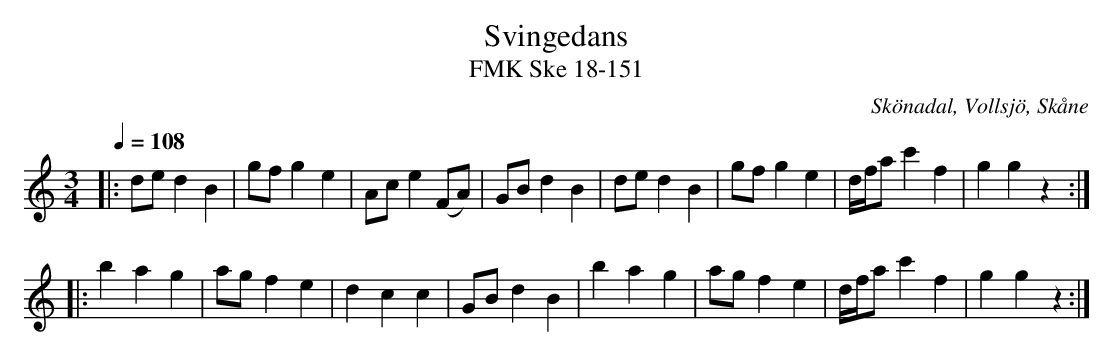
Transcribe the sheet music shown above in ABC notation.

X:1
T:Svingedans
T:FMK Ske 18-151
O:Skönadal, Vollsjö, Skåne
M:3/4
L:1/8
Q:1/4=108
K:C
|: de d2 B2 | gf g2 e2 | Ac e2 (FA) | GB d2 B2 | de d2 B2 | gf g2 e2 | d/f/a c'2 f2 | g2 g2 z2 :|
|: b2 a2 g2 | ag f2 e2 | d2 c2 c2 | GB d2 B2 | b2 a2 g2 | ag f2 e2 | d/f/a c'2 f2 | g2 g2 z2 :|
